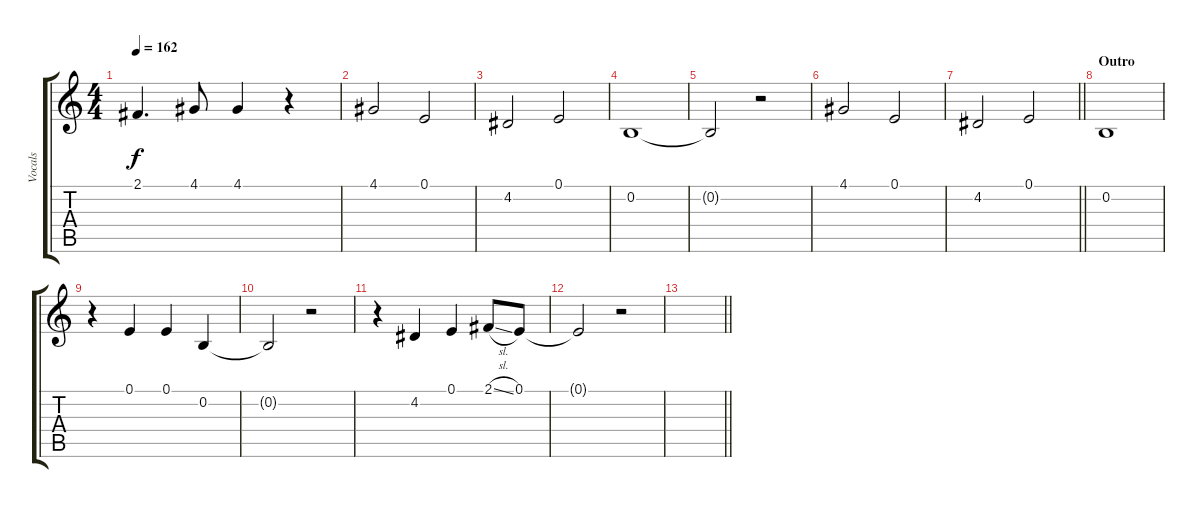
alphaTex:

\track ("Vocals" "Vocals") {instrument altosax}
\staff {score tabs}
\tuning (E4 B3 G3 D3 A2 E2) {hide}
\ts (4 4)
\tempo 162
\clef g2
\ks c
2.1.4{d dy f} 4.1.8 4.1.4 r.4 |
4.1.2 0.1.2 |
4.2.2 0.1.2 |
0.2.1 |
0.2{t}.2 r.2 |
4.1.2 0.1.2 |
\barLineRight lightlight
4.2.2 0.1.2 |
\section ("" "Outro")
0.2.1 |
r.4 0.1.4 0.1.4 0.2.4 |
0.2{t}.2 r.2 |
r.4 4.2.4 0.1.4 2.1{sl}.8 0.1.8 |
0.1{t}.2 r.2 |
\barLineRight lightlight
